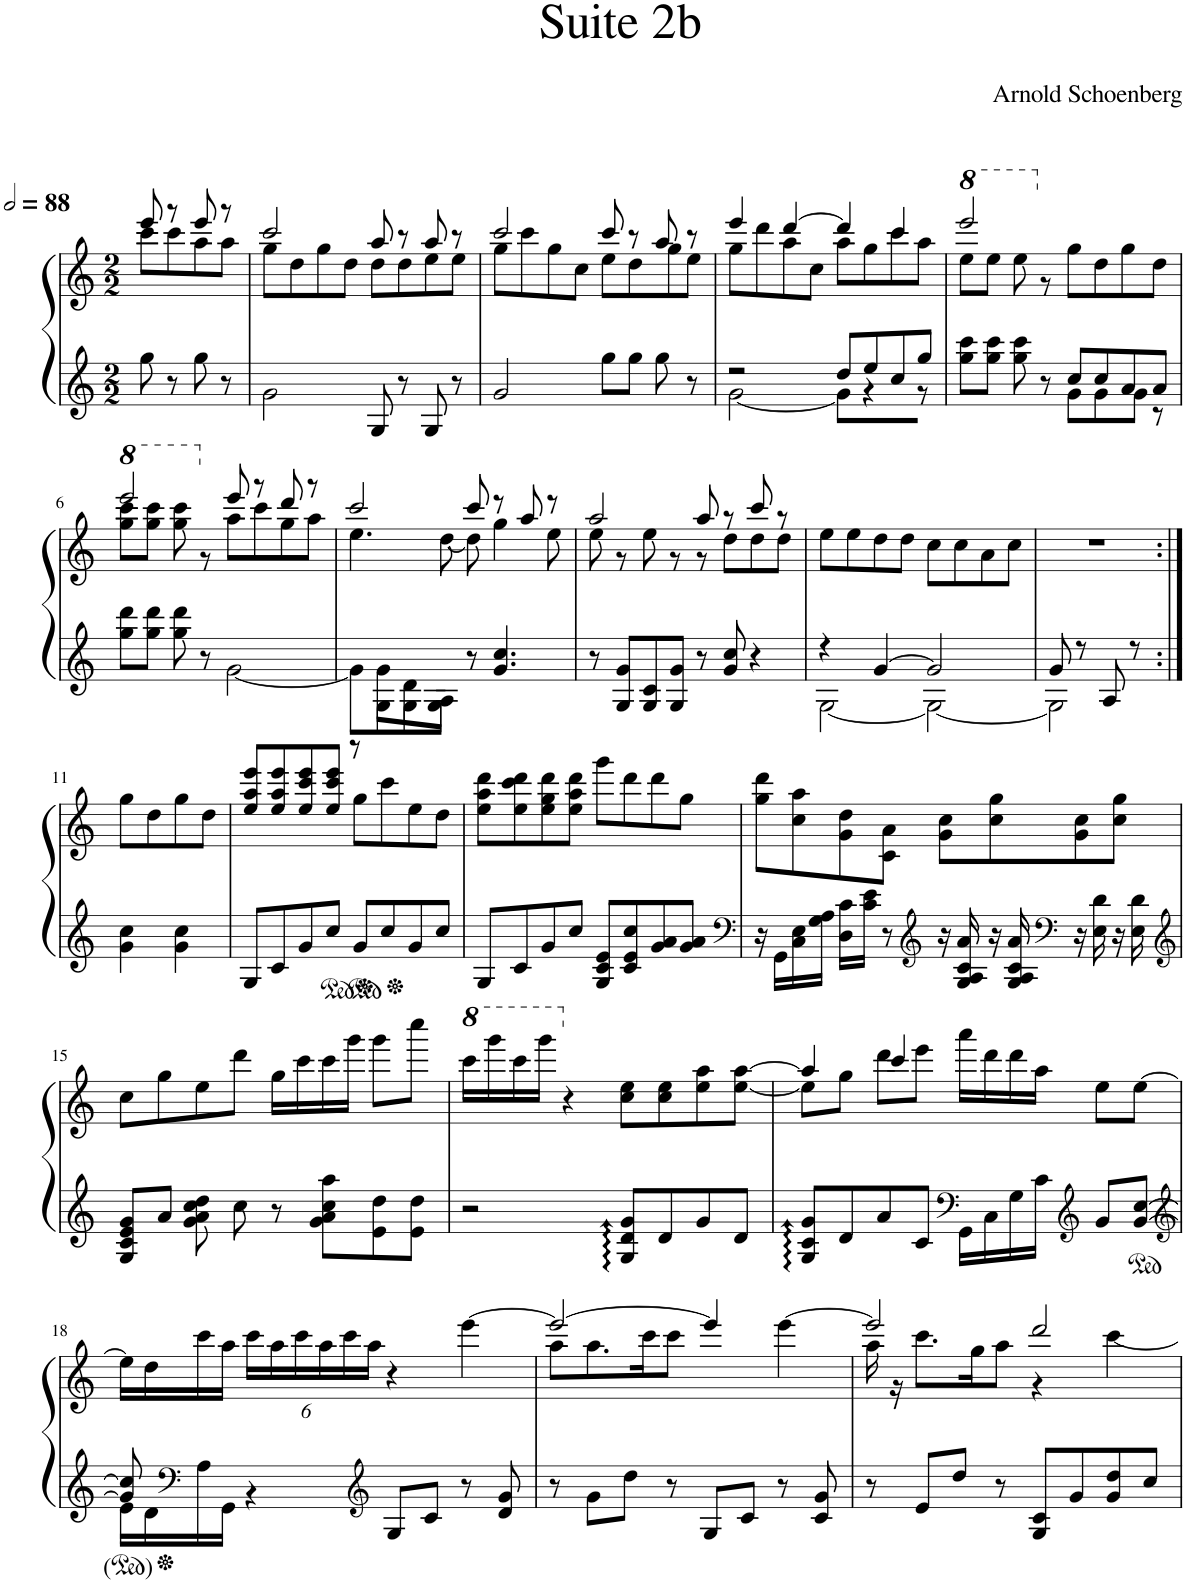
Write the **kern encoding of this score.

**kern	**kern
*part1	*part1
*staff2	*staff1
*I"Piano	*
*I'Pno.	*
*clefG2	*clefG2
*k[]	*k[]
*M2/2	*M2/2
*MM176	*MM176
=1	=1
*	*^
8gg\	8eee/	8ccc\L
8r	8r	8ccc\
8gg\	8eee/	8aa\
8r	8r	8aa\J
=2	=2	=2
2g\	2ccc/	8gg\L
.	.	8dd\
.	.	8gg\
.	.	8dd\J
8G/	8aa/	8dd\L
8r	8r	8dd\
8G/	8aa/	8ee\
8r	8r	8ee\J
=3	=3	=3
2g/	2ccc/	8gg\L
.	.	8ccc\
.	.	8gg\
.	.	8cc\J
8gg\L	8ccc/	8ee\L
8gg\J	8r	8dd\
8gg\	8aa/	8gg\
8r	8r	8ee\J
=4	=4	=4
*^	*	*
2r	[2g\	4eee/	8gg\L
.	.	.	8ddd\
.	.	[4ddd/	8aa\
.	.	.	8cc\J
8dd/L	8g\]	4ddd/]	8aa\L
8ee/	4r	.	8gg\
8cc/	.	4ccc/	8ccc\
8gg/J	8r	.	8aa\J
=5	=5	=5	=5
*	*	*8va	*
8gg\ 8ccc\L	2ryy	2eeee/	8eee\L
8gg\ 8ccc\J	.	.	8eee\J
8gg\ 8ccc\	.	.	8eee\
*	*	*X8va	*
8r	.	.	8r
8cc/L	8g\L	2ryy	8gg\L
8cc/	8g\	.	8dd\
8a/	8g\J	.	8gg\
8a/J	8r	.	8dd\J
*v	*v	*	*
!!LO:LB:g=z	!!
=6	=6	=6
*	*8va	*
8gg\ 8ddd\L	2eeee/	8ggg\ 8cccc\L
8gg\ 8ddd\J	.	8ggg\ 8cccc\J
8gg\ 8ddd\	.	8ggg\ 8cccc\
*	*X8va	*
8r	.	8r
[2g\	8eee/	8aa\L
.	8r	8ccc\
.	8ddd/	8gg\
.	8r	8aa\J
=7	=7	=7
*^	*	*
8g\L]	8r	2ccc/	4.ee\
8G\	8g\L	.	.
8G\	8d\	.	.
8G\J	8A\J	.	[8dd\
8r	2ryy	8ccc/	8dd\]
4.g/ 4.cc/	.	8r	4gg\
.	.	8aa/	.
.	.	8r	8ee\
*v	*v	*	*
=8	=8	=8
8r	2aa/	8ee\
8G/ 8g/L	.	8r
8G/ 8c/	.	8ee\
8G/ 8g/J	.	8r
8r	8aa/	8r
8g/ 8cc/	8r	8dd\L
4r	8ccc/	8dd\
.	8r	8dd\J
*	*v	*v
=9	=9
*^	*
4r	[2G\	8ee\L
.	.	8ee\
[4g/	.	8dd\
.	.	8dd\J
2g/]	2G\_	8cc\L
.	.	8cc\
.	.	8a\
.	.	8cc\J
=10	=10	=10
8g/	2G\]	1r
8r	.	.
8A/	.	.
8r	.	.
2ryy	2ryy	.
*v	*v	*
!!LO:LB:g=z
=11:|!	=11:|!
4g\ 4cc\	8gg\L
.	8dd\
4g\ 4cc\	8gg\
.	8dd\J
=12	=12
8G/L	8ee/ 8aa/ 8eee/L
8c/	8ee/ 8aa/ 8eee/
8g/	8ee/ 8ccc/ 8eee/
8cc/J	8ee/ 8ccc/ 8eee/J
8g/L	8gg\L
8cc/	8ccc\
8g/	8ee\
8cc/J	8dd\J
=13	=13
8G/L	8ee\ 8aa\ 8ddd\L
8c/	8ee\ 8ccc\ 8ddd\
8g/	8ee\ 8gg\ 8ddd\
8cc/J	8ee\ 8aa\ 8ddd\J
8G/ 8c/ 8e/L	8ggg\L
8c/ 8e/ 8cc/	8ddd\
8g/ 8a/	8ddd\
8g/ 8a/J	8gg\J
=14	=14
*clefF4	*
16r	8gg\ 8ddd\L
16GG\LL	.
16C\ 16E\	8cc\ 8aa\
16G\ 16A\JJ	.
16D\ 16c\LL	8g\ 8dd\
16c\ 16e\JJ	.
8r	8c\ 8a\J
*clefG2	*
16r	8g\ 8cc\L
16G/ 16A/ 16c/ 16a/	.
16r	8cc\ 8gg\
16G/ 16A/ 16c/ 16a/	.
*clefF4	*
16r	8g\ 8cc\
16E\ 16d\	.
16r	8cc\ 8gg\J
16E\ 16d\	.
!!LO:LB:g=z
=15	=15
*clefG2	*
8G/ 8c/ 8e/ 8g/L	8cc\L
8a/J	8gg\
8g\ 8a\ 8cc\ 8dd\	8ee\
8cc\	8ddd\J
8r	16gg\LL
.	16ccc\
8g\ 8a\ 8cc\ 8aa\L	16ccc\
.	16ggg\JJ
8e\ 8dd\	8ggg\L
8e\ 8dd\J	8cccc\J
=16	=16
*	*8va
2r	16cccc\LL
.	16gggg\
.	16cccc\
.	16gggg\JJ
*	*X8va
.	4r
8G/ 8d/ 8g/L	8cc\ 8ee\L
8d/	8cc\ 8ee\
8g/	8ee\ 8aa\
8d/J	[8ee\ [8aa\J
=17	=17
*	*^
8G/ 8c/ 8g/L	4aa/]	8ee\L]
8d/	.	8gg\J
8a/	4ccc/	8ddd\L
8c/J	.	8eee\J
*clefF4	*	*
16GG\LL	16aaa\LL	2ryy
16C\	16ddd\	.
16G\	16ddd\	.
16c\JJ	16aa\JJ	.
*clefG2	*	*
8g/L	8ee\L	.
[8g/ [8cc/J	[8ee\J	.
*	*v	*v
!!LO:LB:g=z
=18	=18
*clefG2	*
*^	*
8g/] 8cc/]	16e\LL	16ee\LL]
.	16d\	16dd\
*clefF4	*	*
4.ryy	16A\	16ccc\
.	16GG\JJ	16aa\JJ
*	*	*Xbrackettup
.	4r	24ccc\LL
.	.	24aa\
.	.	24ccc\
.	.	24aa\
.	.	24ccc\
.	.	24aa\JJ
*clefG2	*	*
8G/L	2ryy	4r
8c/J	.	.
8r	.	[4eee\
8d/ 8g/	.	.
*v	*v	*
=19	=19
*	*^
8r	2eee/_	8aa\L
8g\L	.	8.aa\
8dd\J	.	.
.	.	16ccc\K
8r	.	8ccc\J
8G/L	4eee/]	2ryy
8c/J	.	.
8r	[4eee\	.
8c/ 8g/	.	.
=20	=20	=20
8r	2eee/]	16aa\
.	.	16r
8e/L	.	8.ccc\L
8dd/J	.	.
.	.	16gg\K
8r	.	8aa\J
8G/ 8c/L	2ddd/	4r
8g/	.	.
8g/ 8dd/	.	[4ccc\
8cc/J	.	.
*	*v	*v
=	=
*-	*-
